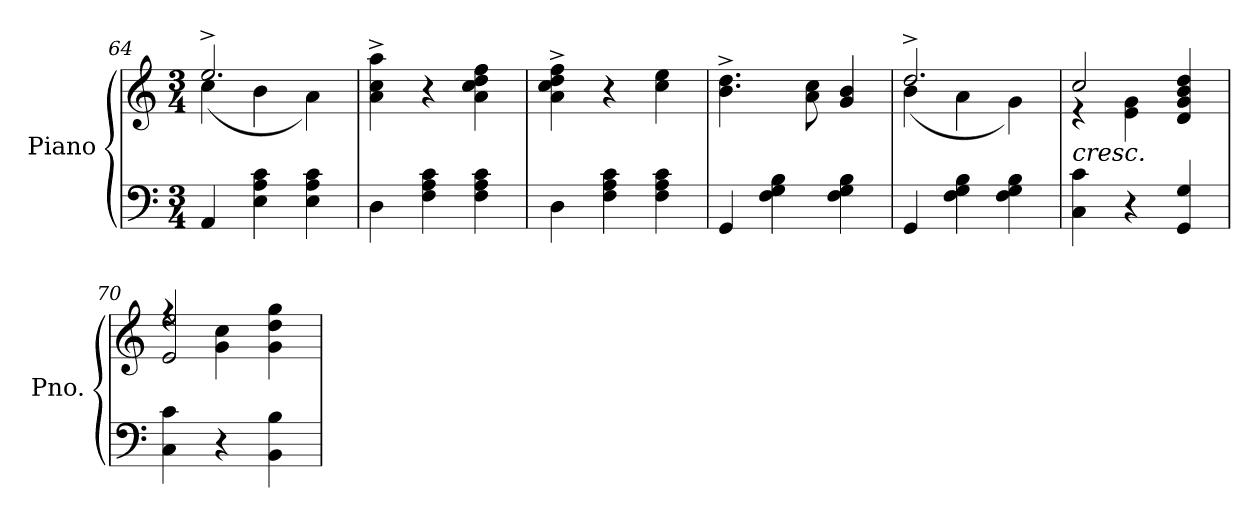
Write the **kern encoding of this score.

**kern	**kern
*part1	*part1
*staff2	*staff1
*I"Piano	*
*I'Pno.	*
!!LO:LB:g=z
*clefF4	*clefG2
*k[]	*k[]
*M3/4	*M3/4
=64	=64
*	*^
4AA/	2.ee^/	(<4cc\
4E\ 4A\ 4c\	.	4b\
4E\ 4A\ 4c\	.	4a\)
*	*v	*v
=65	=65
4D\	4a\^ 4cc\^ 4aa\^
4F\ 4A\ 4c\	4r
4F\ 4A\ 4c\	4a\ 4cc\ 4dd\ 4ff\
=66	=66
4D\	4a\^ 4cc\^ 4dd\^ 4ff\^
4F\ 4A\ 4c\	4r
4F\ 4A\ 4c\	4cc\ 4ee\
=67	=67
4GG/	4.b\^ 4.dd\^
4F\ 4G\ 4B\	.
.	8a\ 8cc\
4F\ 4G\ 4B\	4g/ 4b/
=68	=68
*	*^
4GG/	2.dd^/	(<4b\
4F\ 4G\ 4B\	.	4a\
4F\ 4G\ 4B\	.	4g\)
=69	=69	=69
!LO:TX:a:i:t=cresc.	!	!
4C\ 4c\	2cc/	4r
4r	.	4e\ 4g\
4GG/ 4G/	4d/ 4g/ 4b/ 4dd/	4ryy
=70	=70	=70
4C\ 4c\	2e/ 2ee/	4rff
4r	.	4g\ 4cc\
4BB\ 4B\	4g\ 4dd\ 4gg\	4ryy
*	*v	*v
=	=
*-	*-
